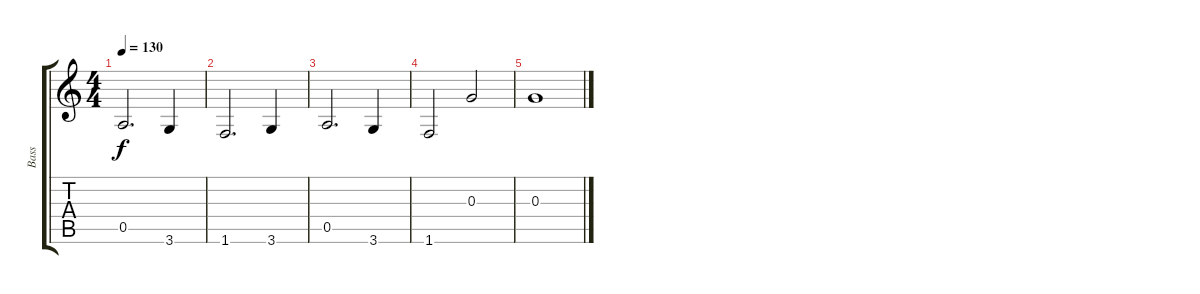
\track ("Bass" "Bass") {instrument acousticbass}
\staff {score tabs}
\tuning (E4 B3 G3 D3 A2 E2) {hide}
\ts (4 4)
\tempo 130
\clef g2
\ks c
0.5.2{d dy f} 3.6.4 |
1.6.2{d} 3.6.4 |
0.5.2{d} 3.6.4 |
1.6.2 0.3.2 |
0.3.1
